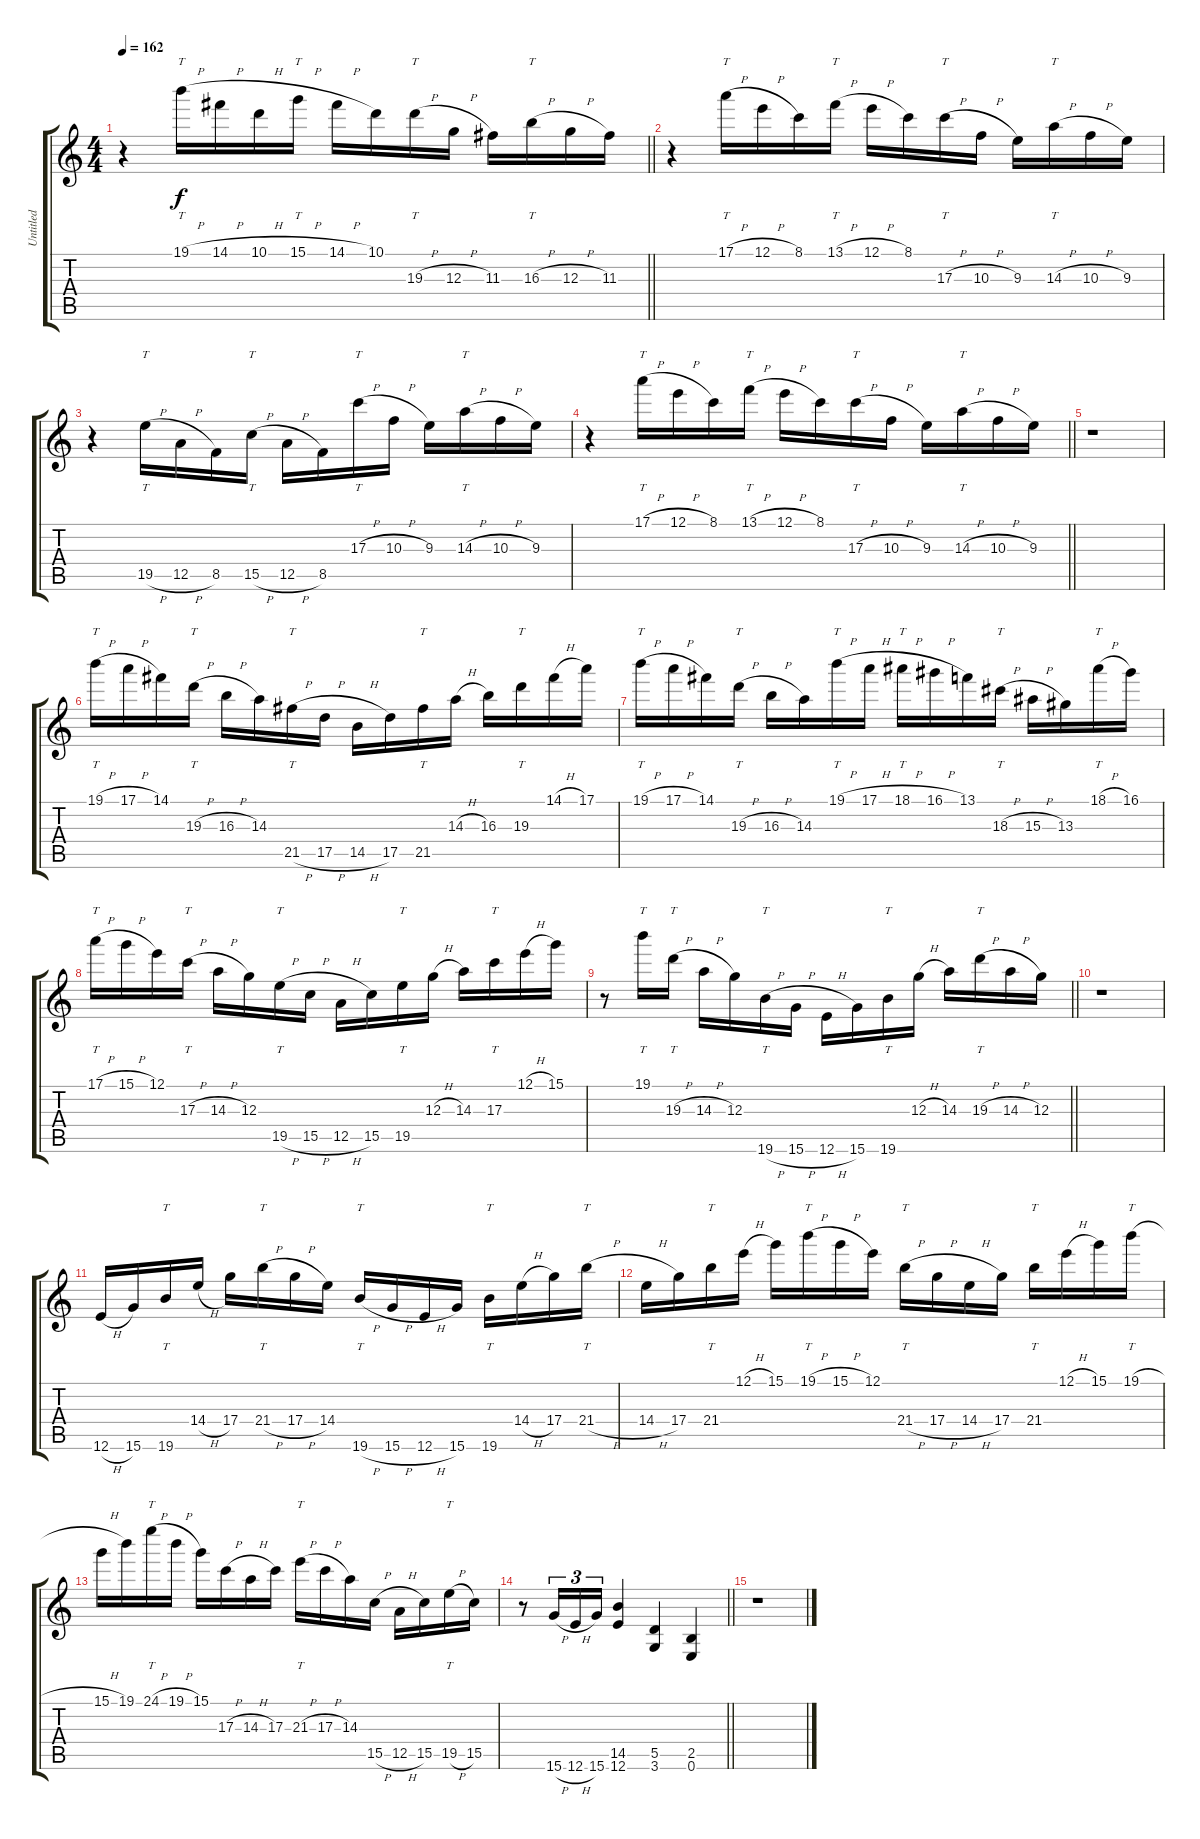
\track ("Untitled" "Untitled") {instrument acousticguitarnylon}
\staff {score tabs}
\tuning (E4 B3 G3 D3 A2 E2) {hide}
\ts (4 4)
\tempo 162
\clef g2
\barLineRight lightlight
\ks c
r.4{dy f} 19.1{h}.16{tt} 14.1{h}.16 10.1{h}.16 15.1{h}.16{tt} 14.1{h}.16 10.1.16 19.3{h}.16{tt} 12.3{h}.16 11.3.16 16.3{h}.16{tt} 12.3{h}.16 11.3.16 |
r.4 17.1{h}.16{tt} 12.1{h}.16 8.1.16 13.1{h}.16{tt} 12.1{h}.16 8.1.16 17.3{h}.16{tt} 10.3{h}.16 9.3.16 14.3{h}.16{tt} 10.3{h}.16 9.3.16 |
r.4 19.5{h}.16{tt} 12.5{h}.16 8.5.16 15.5{h}.16{tt} 12.5{h}.16 8.5.16 17.3{h}.16{tt} 10.3{h}.16 9.3.16 14.3{h}.16{tt} 10.3{h}.16 9.3.16 |
\barLineRight lightlight
r.4 17.1{h}.16{tt} 12.1{h}.16 8.1.16 13.1{h}.16{tt} 12.1{h}.16 8.1.16 17.3{h}.16{tt} 10.3{h}.16 9.3.16 14.3{h}.16{tt} 10.3{h}.16 9.3.16 |
r.1 |
19.1{h}.16{tt} 17.1{h}.16 14.1.16 19.3{h}.16{tt} 16.3{h}.16 14.3.16 21.5{h}.16{tt} 17.5{h}.16 14.5{h}.16 17.5.16 21.5.16{tt} 14.3{h}.16 16.3.16 19.3.16{tt} 14.1{h}.16 17.1.16 |
19.1{h}.16{tt} 17.1{h}.16 14.1.16 19.3{h}.16{tt} 16.3{h}.16 14.3.16 19.1{h}.16{tt} 17.1{h}.16 18.1{h}.16{tt} 16.1{h}.16 13.1.16 18.3{h}.16{tt} 15.3{h}.16 13.3.16 18.1{h}.16{tt} 16.1.16 |
17.1{h}.16{tt} 15.1{h}.16 12.1.16 17.3{h}.16{tt} 14.3{h}.16 12.3.16 19.5{h}.16{tt} 15.5{h}.16 12.5{h}.16 15.5.16 19.5.16{tt} 12.3{h}.16 14.3.16 17.3.16{tt} 12.1{h}.16 15.1.16 |
\barLineRight lightlight
r.8 19.1.16{tt} 19.3{h}.16{tt} 14.3{h}.16 12.3.16 19.6{h}.16{tt} 15.6{h}.16 12.6{h}.16 15.6.16 19.6.16{tt} 12.3{h}.16 14.3.16 19.3{h}.16{tt} 14.3{h}.16 12.3.16 |
r.1 |
12.6{h}.16 15.6.16 19.6.16{tt} 14.4{h}.16 17.4.16 21.4{h}.16{tt} 17.4{h}.16 14.4.16 19.6{h}.16{tt} 15.6{h}.16 12.6{h}.16 15.6.16 19.6.16{tt} 14.4{h}.16 17.4.16 21.4{h}.16{tt} |
14.4{h}.16 17.4.16 21.4.16{tt} 12.1{h}.16 15.1.16 19.1{h}.16{tt} 15.1{h}.16 12.1.16 21.4{h}.16{tt} 17.4{h}.16 14.4{h}.16 17.4.16 21.4.16{tt} 12.1{h}.16 15.1.16 19.1{h}.16{tt} |
15.1{h}.16 19.1.16 24.1{h}.16{tt} 19.1{h}.16 15.1.16 17.3{h}.16 14.3{h}.16 17.3.16 21.3{h}.16{tt} 17.3{h}.16 14.3.16 15.5{h}.16 12.5{h}.16 15.5.16 19.5{h}.16{tt} 15.5.16 |
\barLineRight lightlight
r.8 15.6{h}.16{tu (3 2)} 12.6{h}.16{tu (3 2)} 15.6.16{tu (3 2)} (14.5 12.6).4 (5.5 3.6).4 (2.5 0.6).4 |
r.1
